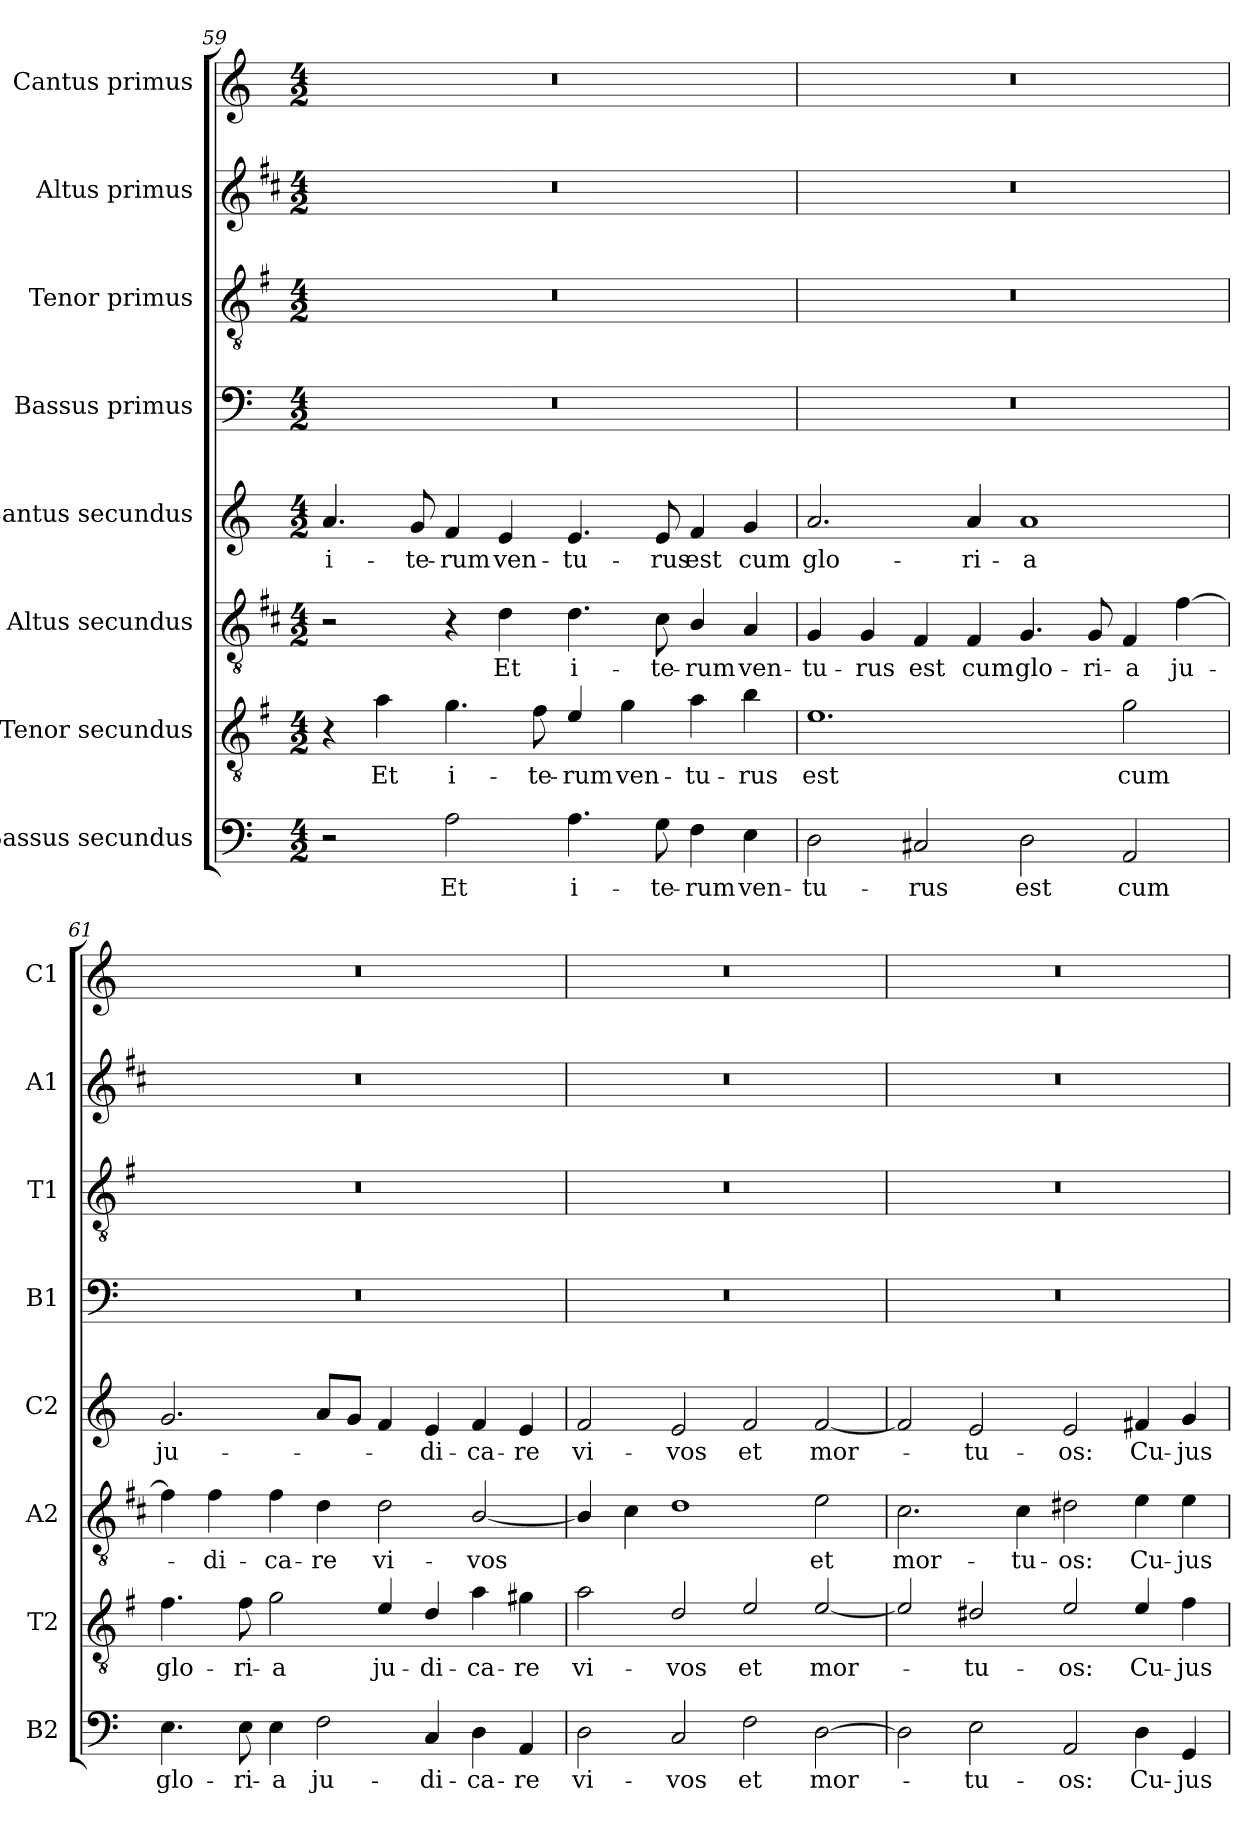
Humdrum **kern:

**kern	**text	**kern	**text	**kern	**text	**kern	**text	**kern	**kern	**kern	**kern
*part8	*part8	*part7	*part7	*part6	*part6	*part5	*part5	*part4	*part3	*part2	*part1
*staff8	*staff8	*staff7	*staff7	*staff6	*staff6	*staff5	*staff5	*staff4	*staff3	*staff2	*staff1
*I"Bassus secundus	*	*I"Tenor secundus	*	*I"Altus secundus	*	*I"Cantus secundus	*	*I"Bassus primus	*I"Tenor primus	*I"Altus primus	*I"Cantus primus
*I'B2	*	*I'T2	*	*I'A2	*	*I'C2	*	*I'B1	*I'T1	*I'A1	*I'C1
!!LO:PB:g=z
*clefF4	*	*clefGv2	*	*clefGv2	*	*clefG2	*	*clefF4	*clefGv2	*clefG2	*clefG2
*	*	*ITrd4c7	*	*ITrd1c2	*	*	*	*	*ITrd4c7	*ITrd1c2	*
*k[]	*	*k[]	*	*k[]	*	*k[]	*	*k[]	*k[]	*k[]	*k[]
*C:	*	*C:	*	*C:	*	*C:	*	*C:	*C:	*C:	*C:
*M4/2	*	*M4/2	*	*M4/2	*	*M4/2	*	*M4/2	*M4/2	*M4/2	*M4/2
=59	=59	=59	=59	=59	=59	=59	=59	=59	=59	=59	=59
!	!	!	!	!	!	!	!LO:LY:b	!	!	!	!
2r	.	4r	.	2r	.	4.a/	i-	0r	0r	0r	0r
!	!	!	!LO:LY:b	!	!	!	!	!	!	!	!
.	.	4d\	Et	.	.	.	.	.	.	.	.
!	!	!	!	!	!	!	!LO:LY:b	!	!	!	!
.	.	.	.	.	.	8g/	-te-	.	.	.	.
!	!LO:LY:b	!	!LO:LY:b	!	!	!	!LO:LY:b	!	!	!	!
2A\	Et	4.c\	i-	4r	.	4f/	-rum	.	.	.	.
!	!	!	!	!	!LO:LY:b	!	!LO:LY:b	!	!	!	!
.	.	.	.	4c\	Et	4e/	ven-	.	.	.	.
!	!	!	!LO:LY:b	!	!	!	!	!	!	!	!
.	.	8B\	-te-	.	.	.	.	.	.	.	.
!	!LO:LY:b	!	!LO:LY:b	!	!LO:LY:b	!	!LO:LY:b	!	!	!	!
4.A\	i-	4A/	-rum	4.c\	i-	4.e/	-tu-	.	.	.	.
!	!	!	!LO:LY:b	!	!	!	!	!	!	!	!
.	.	4c\	ven-	.	.	.	.	.	.	.	.
!	!LO:LY:b	!	!	!	!LO:LY:b	!	!LO:LY:b	!	!	!	!
8G\	-te-	.	.	8B\	-te-	8e/	-rus	.	.	.	.
!	!LO:LY:b	!	!LO:LY:b	!	!LO:LY:b	!	!LO:LY:b	!	!	!	!
4F\	-rum	4d\	-tu-	4A/	-rum	4f/	est	.	.	.	.
!	!LO:LY:b	!	!LO:LY:b	!	!LO:LY:b	!	!LO:LY:b	!	!	!	!
4E\	ven-	4e\	-rus	4G/	ven-	4g/	cum	.	.	.	.
=60	=60	=60	=60	=60	=60	=60	=60	=60	=60	=60	=60
!	!LO:LY:b	!	!LO:LY:b	!	!LO:LY:b	!	!LO:LY:b	!	!	!	!
2D\	-tu-	1.A	est	4F/	-tu-	2.a/	glo-	0r	0r	0r	0r
!	!	!	!	!	!LO:LY:b	!	!	!	!	!	!
.	.	.	.	4F/	-rus	.	.	.	.	.	.
!	!LO:LY:b	!	!	!	!LO:LY:b	!	!	!	!	!	!
2C#X/	-rus	.	.	4E/	est	.	.	.	.	.	.
!	!	!	!	!	!LO:LY:b	!	!LO:LY:b	!	!	!	!
.	.	.	.	4E/	cum	4a/	-ri-	.	.	.	.
!	!LO:LY:b	!	!	!	!LO:LY:b	!	!LO:LY:b	!	!	!	!
2D\	est	.	.	4.F/	glo-	1a	-a	.	.	.	.
!	!	!	!	!	!LO:LY:b	!	!	!	!	!	!
.	.	.	.	8F/	-ri-	.	.	.	.	.	.
!	!LO:LY:b	!	!LO:LY:b	!	!LO:LY:b	!	!	!	!	!	!
2AA/	cum	2c\	cum	4E/	-a	.	.	.	.	.	.
!	!	!	!	!	!LO:LY:b	!	!	!	!	!	!
.	.	.	.	[4e\	ju-	.	.	.	.	.	.
=61	=61	=61	=61	=61	=61	=61	=61	=61	=61	=61	=61
!	!LO:LY:b	!	!LO:LY:b	!	!	!	!LO:LY:b	!	!	!	!
4.E\	glo-	4.B\	glo-	4e\]	.	2.g/	ju-	0r	0r	0r	0r
!	!	!	!	!	!LO:LY:b	!	!	!	!	!	!
.	.	.	.	4e\	-di-	.	.	.	.	.	.
!	!LO:LY:b	!	!LO:LY:b	!	!	!	!	!	!	!	!
8E\	-ri-	8B\	-ri-	.	.	.	.	.	.	.	.
!	!LO:LY:b	!	!LO:LY:b	!	!LO:LY:b	!	!	!	!	!	!
4E\	-a	2c\	-a	4e\	-ca-	.	.	.	.	.	.
!	!LO:LY:b	!	!	!	!LO:LY:b	!	!	!	!	!	!
2F\	ju-	.	.	4c\	-re	8a/L	.	.	.	.	.
.	.	.	.	.	.	8g/J	.	.	.	.	.
!	!	!	!LO:LY:b	!	!LO:LY:b	!	!	!	!	!	!
.	.	4A/	ju-	2c\	vi-	4f/	.	.	.	.	.
!	!LO:LY:b	!	!LO:LY:b	!	!	!	!LO:LY:b	!	!	!	!
4C/	-di-	4G/	-di-	.	.	4e/	-di-	.	.	.	.
!	!LO:LY:b	!	!LO:LY:b	!	!LO:LY:b	!	!LO:LY:b	!	!	!	!
4D\	-ca-	4d\	-ca-	[2A/	-vos	4f/	-ca-	.	.	.	.
!	!LO:LY:b	!	!LO:LY:b	!	!	!	!LO:LY:b	!	!	!	!
4AA/	-re	4c#X\	-re	.	.	4e/	-re	.	.	.	.
=62	=62	=62	=62	=62	=62	=62	=62	=62	=62	=62	=62
!	!LO:LY:b	!	!LO:LY:b	!	!	!	!LO:LY:b	!	!	!	!
2D\	vi-	2d\	vi-	4A/]	.	2f/	vi-	0r	0r	0r	0r
.	.	.	.	4B\	.	.	.	.	.	.	.
!	!LO:LY:b	!	!LO:LY:b	!	!	!	!LO:LY:b	!	!	!	!
2C/	-vos	2G/	-vos	1c	.	2e/	-vos	.	.	.	.
!	!LO:LY:b	!	!LO:LY:b	!	!	!	!LO:LY:b	!	!	!	!
2F\	et	2A/	et	.	.	2f/	et	.	.	.	.
!	!LO:LY:b	!	!LO:LY:b	!	!LO:LY:b	!	!LO:LY:b	!	!	!	!
[2D\	mor-	[2A/	mor-	2d\	et	[2f/	mor-	.	.	.	.
!!LO:LB:g=z
=63	=63	=63	=63	=63	=63	=63	=63	=63	=63	=63	=63
!	!	!	!	!	!LO:LY:b	!	!	!	!	!	!
2D\]	.	2A/]	.	2.B\	mor-	2f/]	.	0r	0r	0r	0r
!	!LO:LY:b	!	!LO:LY:b	!	!	!	!LO:LY:b	!	!	!	!
2E\	-tu-	2G#X/	-tu-	.	.	2e/	-tu-	.	.	.	.
!	!	!	!	!	!LO:LY:b	!	!	!	!	!	!
.	.	.	.	4B\	-tu-	.	.	.	.	.	.
!	!LO:LY:b	!	!LO:LY:b	!	!LO:LY:b	!	!LO:LY:b	!	!	!	!
2AA/	-os:	2A/	-os:	2c#X\	-os:	2e/	-os:	.	.	.	.
!	!LO:LY:b	!	!LO:LY:b	!	!LO:LY:b	!	!LO:LY:b	!	!	!	!
4D\	Cu-	4A/	Cu-	4d\	Cu-	4f#X/	Cu-	.	.	.	.
!	!LO:LY:b	!	!LO:LY:b	!	!LO:LY:b	!	!LO:LY:b	!	!	!	!
4GG/	-jus	4B\	-jus	4d\	-jus	4g/	-jus	.	.	.	.
=	=	=	=	=	=	=	=	=	=	=	=
*-	*-	*-	*-	*-	*-	*-	*-	*-	*-	*-	*-
